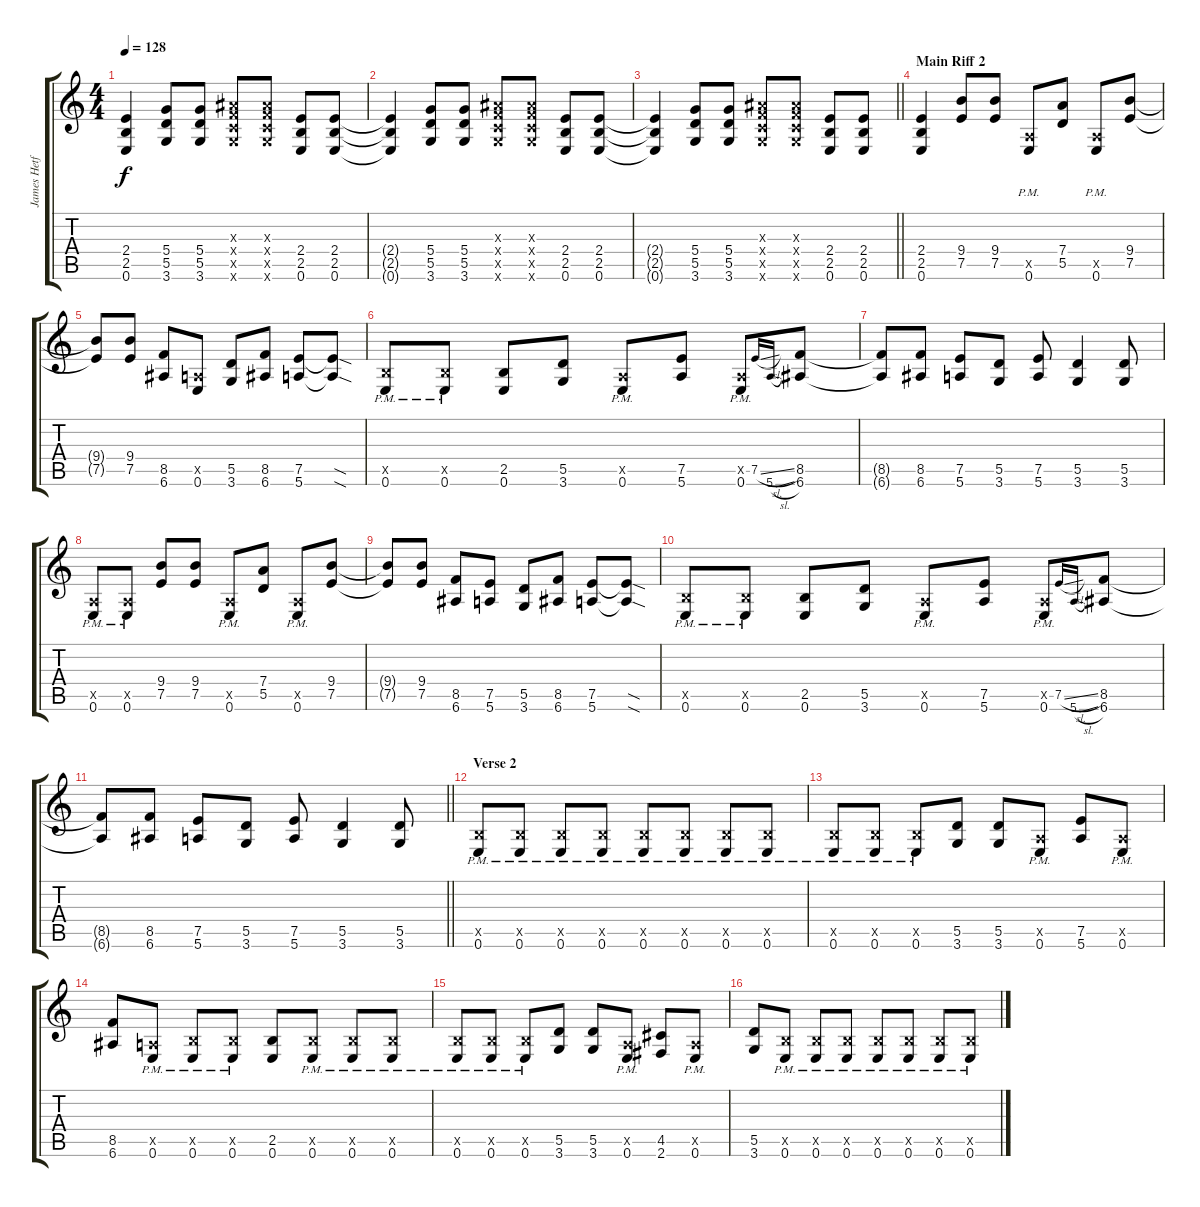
\track ("James Hetfield (Guitar Rhythm)" "James Hetf") {instrument distortionguitar}
\staff {score tabs}
\tuning (E4 B3 G3 D3 A2 E2) {hide}
\ts (4 4)
\tempo 128
\clef g2
\ks c
(2.4{t} 2.5{t} 0.6{t}).4{dy f} (5.4 5.5 3.6).8 (5.4 5.5 3.6).8 (3.3{x} 3.4{x} 3.5{x} 3.6{x}).8 (3.3{x} 3.4{x} 3.5{x} 3.6{x}).8 (2.4 2.5 0.6).8 (2.4 2.5 0.6).8 |
(2.4{t} 2.5{t} 0.6{t}).4 (5.4 5.5 3.6).8 (5.4 5.5 3.6).8 (3.3{x} 3.4{x} 3.5{x} 3.6{x}).8 (3.3{x} 3.4{x} 3.5{x} 3.6{x}).8 (2.4 2.5 0.6).8 (2.4 2.5 0.6).8 |
\barLineRight lightlight
(2.4{t} 2.5{t} 0.6{t}).4 (5.4 5.5 3.6).8 (5.4 5.5 3.6).8 (3.3{x} 3.4{x} 3.5{x} 3.6{x}).8 (3.3{x} 3.4{x} 3.5{x} 3.6{x}).8 (2.4 2.5 0.6).8 (2.4 2.5 0.6).8 |
\section ("" "Main Riff 2")
(2.4 2.5 0.6).4 (9.4 7.5).8 (9.4 7.5).8 (0.5{x} 0.6{pm}).8 (7.4 5.5).8 (0.5{x} 0.6{pm}).8 (9.4 7.5).8 |
(9.4{t} 7.5{t}).8 (9.4 7.5).8 (8.5 6.6).8 (0.5{x} 0.6).8 (5.5 3.6).8 (8.5 6.6).8 (7.5 5.6).8 (7.5{sod t} 5.6{sod t}).8 |
(2.5{x} 0.6{pm}).8 (2.5{x} 0.6{pm}).8 (2.5 0.6).8 (5.5 3.6).8 (0.5{x} 0.6{pm}).8 (7.5 5.6).8 (0.5{x} 0.6{pm}).8 7.5{sl}.16{gr onbeat} 5.6{sl}.16{gr onbeat} (8.5 6.6).8 |
(8.5{t} 6.6{t}).8 (8.5 6.6).8 (7.5 5.6).8 (5.5 3.6).8 (7.5 5.6).8 (5.5 3.6).4 (5.5 3.6).8 |
(0.5{x} 0.6{pm}).8 (0.5{x} 0.6{pm}).8 (9.4 7.5).8 (9.4 7.5).8 (0.5{x} 0.6{pm}).8 (7.4 5.5).8 (0.5{x} 0.6{pm}).8 (9.4 7.5).8 |
(9.4{t} 7.5{t}).8 (9.4 7.5).8 (8.5 6.6).8 (7.5 5.6).8 (5.5 3.6).8 (8.5 6.6).8 (7.5 5.6).8 (7.5{sod t} 5.6{sod t}).8 |
(2.5{x} 0.6{pm}).8 (2.5{x} 0.6{pm}).8 (2.5 0.6).8 (5.5 3.6).8 (0.5{x} 0.6{pm}).8 (7.5 5.6).8 (0.5{x} 0.6{pm}).8 7.5{sl}.16{gr onbeat} 5.6{sl}.16{gr onbeat} (8.5 6.6).8 |
\barLineRight lightlight
(8.5{t} 6.6{t}).8 (8.5 6.6).8 (7.5 5.6).8 (5.5 3.6).8 (7.5 5.6).8 (5.5 3.6).4 (5.5 3.6).8 |
\section ("" "Verse 2")
(2.5{x} 0.6{pm}).8 (2.5{x} 0.6{pm}).8 (2.5{x} 0.6{pm}).8 (2.5{x} 0.6{pm}).8 (2.5{x} 0.6{pm}).8 (2.5{x} 0.6{pm}).8 (2.5{x} 0.6{pm}).8 (2.5{x} 0.6{pm}).8 |
(2.5{x} 0.6{pm}).8 (2.5{x} 0.6{pm}).8 (2.5{x} 0.6{pm}).8 (5.5 3.6).8 (5.5 3.6).8 (0.5{x} 0.6{pm}).8 (7.5 5.6).8 (0.5{x} 0.6{pm}).8 |
(8.5 6.6).8 (0.5{x} 0.6{pm}).8 (2.5{x} 0.6{pm}).8 (2.5{x} 0.6{pm}).8 (2.5 0.6).8 (2.5{x} 0.6{pm}).8 (2.5{x} 0.6{pm}).8 (2.5{x} 0.6{pm}).8 |
(2.5{x} 0.6{pm}).8 (2.5{x} 0.6{pm}).8 (2.5{x} 0.6{pm}).8 (5.5 3.6).8 (5.5 3.6).8 (0.5{x} 0.6{pm}).8 (4.5 2.6).8 (0.5{x} 0.6{pm}).8 |
(5.5 3.6).8 (2.5{x} 0.6{pm}).8 (2.5{x} 0.6{pm}).8 (2.5{x} 0.6{pm}).8 (2.5{x} 0.6{pm}).8 (2.5{x} 0.6{pm}).8 (2.5{x} 0.6{pm}).8 (2.5{x} 0.6{pm}).8
